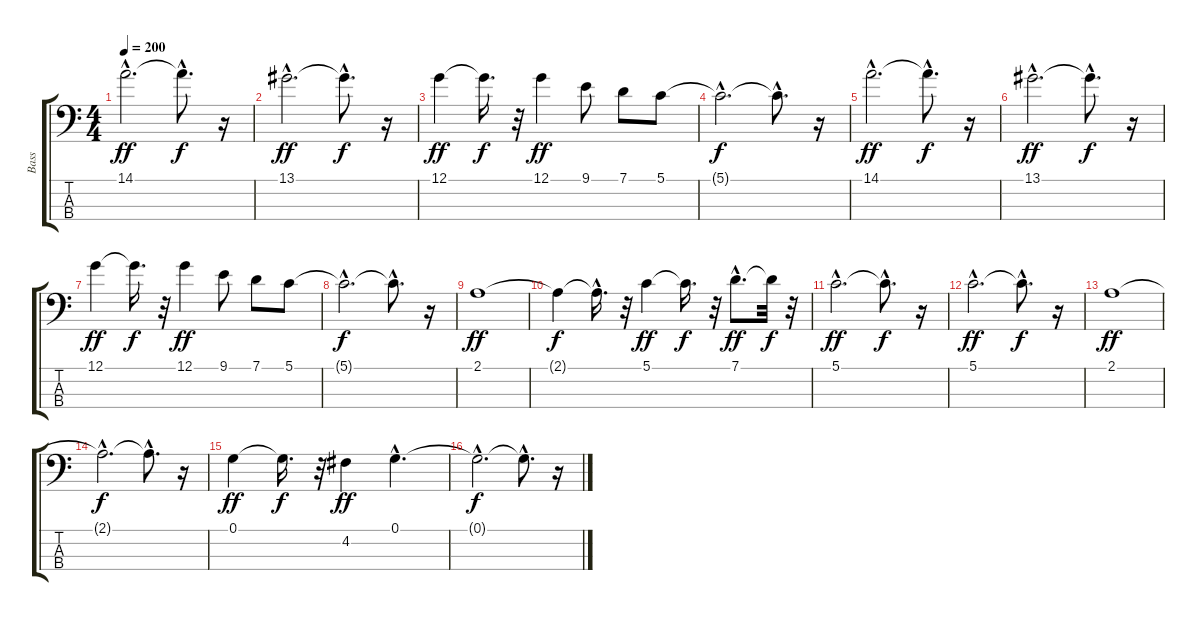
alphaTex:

\track ("Bass" "Bass") {instrument fretlessbass}
\staff {score tabs}
\tuning (G2 D2 A1 E1) {hide}
\ts (4 4)
\tempo 200
\clef f4
\ks c
14.1{hac}.2{d dy ff} 14.1{hac t}.8{d dy f} r.16 |
13.1{hac}.2{d dy ff} 13.1{hac t}.8{d dy f} r.16 |
12.1.4{dy ff} 12.1{t}.16{d dy f} r.32 12.1.4{dy ff} 9.1.8 7.1.8 5.1.8 |
5.1{hac t}.2{d dy f} 5.1{hac t}.8{d} r.16 |
14.1{hac}.2{d dy ff} 14.1{hac t}.8{d dy f} r.16 |
13.1{hac}.2{d dy ff} 13.1{hac t}.8{d dy f} r.16 |
12.1.4{dy ff} 12.1{t}.16{d dy f} r.32 12.1.4{dy ff} 9.1.8 7.1.8 5.1.8 |
5.1{hac t}.2{d dy f} 5.1{hac t}.8{d} r.16 |
2.1.1{dy ff} |
2.1{t}.4{dy f} 2.1{hac t}.16{d} r.32 5.1.4{dy ff} 5.1{t}.16{d dy f} r.32 7.1{hac}.8{d dy ff} 7.1{t}.32{dy f} r.32 |
5.1{hac}.2{d dy ff} 5.1{hac t}.8{d dy f} r.16 |
5.1{hac}.2{d dy ff} 5.1{hac t}.8{d dy f} r.16 |
2.1.1{dy ff} |
2.1{hac t}.2{d dy f} 2.1{hac t}.8{d} r.16 |
0.1.4{dy ff} 0.1{t}.16{d dy f} r.32 4.2.4{dy ff} 0.1{hac}.4{d} |
0.1{hac t}.2{d dy f} 0.1{hac t}.8{d} r.16
